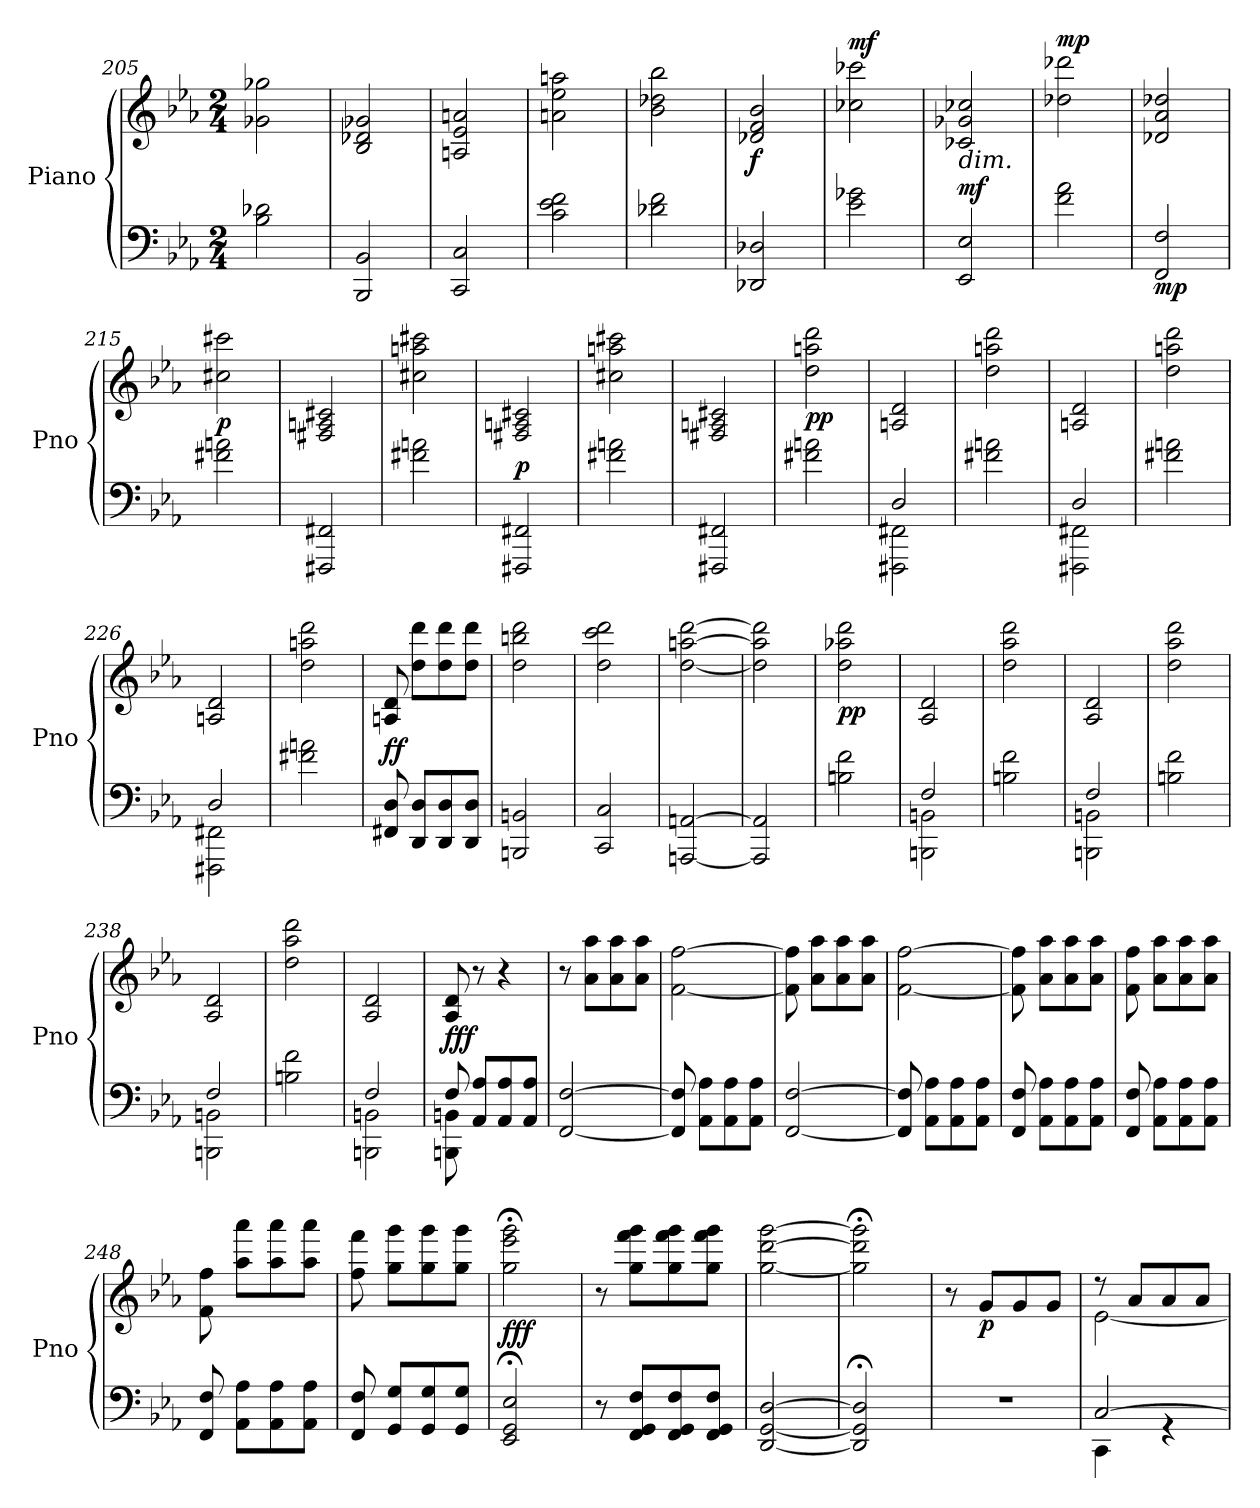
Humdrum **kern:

**kern	**kern	**dynam
*part1	*part1	*part1
*staff2	*staff1	*staff1/2
*I"Piano	*	*
*I'Pno	*	*
*clefF4	*clefG2	*
*k[b-e-a-]	*k[b-e-a-]	*
*M2/4	*M2/4	*
=205	=205	=205
2B-\ 2d-X\	2g-X\ 2gg-X\	.
=206	=206	=206
2BBB-/ 2BB-/	2B-/ 2d-X/ 2g-X/	.
=207	=207	=207
2CC/ 2C/	2An/ 2e-/ 2an/	.
=208	=208	=208
2c\ 2e-\ 2f\	2an\ 2ee-\ 2aan\	.
=209	=209	=209
2d-X\ 2f\	2b-\ 2dd-X\ 2bb-\	.
!!LO:LB:g=z
=210	=210	=210
!	!	!LO:DY:b
2DD-X/ 2D-X/	2d-X/ 2f/ 2b-/	f
=211	=211	=211
!	!	!LO:DY:a
2e-\ 2g-X\	2cc-X\ 2ccc-X\	mf
=212	=212	=212
!LO:TX:a:i:t=dim.	!	!
!	!	!LO:DY:a=2
2EE-/ 2E-/	2c-X/ 2g-X/ 2cc-X/	mf
=213	=213	=213
!	!	!LO:DY:a
2f\ 2a-\	2dd-X\ 2ddd-X\	mp
=214	=214	=214
!	!	!LO:DY:b=2
2FF/ 2F/	2d-X/ 2a-/ 2dd-X/	mp
=215	=215	=215
!	!	!LO:DY:b
2f#X\ 2an\	2cc#X\ 2ccc#X\	p
=216	=216	=216
2FFF#X/ 2FF#X/	2F#X/ 2An/ 2c#X/	.
=217	=217	=217
2f#X\ 2an\	2cc#X\ 2aan\ 2ccc#X\	.
=218	=218	=218
!	!	!LO:DY:a=2
2FFF#X/ 2FF#X/	2F#X/ 2An/ 2c#X/	p
=219	=219	=219
2f#X\ 2an\	2cc#X\ 2aan\ 2ccc#X\	.
=220	=220	=220
2FFF#X/ 2FF#X/	2F#X/ 2An/ 2c#X/	.
!!LO:LB:g=z
=221	=221	=221
!	!	!LO:DY:b
2f#X\ 2an\	2dd\ 2aan\ 2ddd\	pp
=222	=222	=222
*^	*	*
2D/	2FFF#X\ 2FF#X\	2An/ 2d/	.
*v	*v	*	*
=223	=223	=223
2f#X\ 2an\	2dd\ 2aan\ 2ddd\	.
=224	=224	=224
*^	*	*
2D/	2FFF#X\ 2FF#X\	2An/ 2d/	.
*v	*v	*	*
=225	=225	=225
2f#X\ 2an\	2dd\ 2aan\ 2ddd\	.
=226	=226	=226
*^	*	*
2D/	2FFF#X\ 2FF#X\	2An/ 2d/	.
*v	*v	*	*
=227	=227	=227
2f#X\ 2an\	2dd\ 2aan\ 2ddd\	.
=228	=228	=228
!	!	!LO:DY:a=2
8FF#X/ 8D/	8An/ 8d/	ff
8DD/ 8D/L	8dd\ 8ddd\L	.
8DD/ 8D/	8dd\ 8ddd\	.
8DD/ 8D/J	8dd\ 8ddd\J	.
=229	=229	=229
2BBBn/ 2BBn/	2dd\ 2bbn\ 2ddd\	.
=230	=230	=230
2CC/ 2C/	2dd\ 2ccc\ 2ddd\	.
!!LO:LB:g=z
=231	=231	=231
[2AAAn/ [2AAn/	[2dd\ [2aan\ [2ddd\	.
=232	=232	=232
2AAA/] 2AA/]	2dd\] 2aa\] 2ddd\]	.
=233	=233	=233
!	!	!LO:DY:b
2Bn\ 2f\	2dd\ 2aa-X\ 2ddd\	pp
=234	=234	=234
*^	*	*
2F/	2BBBn\ 2BBn\	2A-/ 2d/	.
*v	*v	*	*
=235	=235	=235
2Bn\ 2f\	2dd\ 2aa-\ 2ddd\	.
=236	=236	=236
*^	*	*
2F/	2BBBn\ 2BBn\	2A-/ 2d/	.
*v	*v	*	*
=237	=237	=237
2Bn\ 2f\	2dd\ 2aa-\ 2ddd\	.
=238	=238	=238
*^	*	*
2F/	2BBBn\ 2BBn\	2A-/ 2d/	.
*v	*v	*	*
=239	=239	=239
2Bn\ 2f\	2dd\ 2aa-\ 2ddd\	.
=240	=240	=240
*^	*	*
2F/	2BBBn\ 2BBn\	2A-/ 2d/	.
!!LO:LB:g=z
=241	=241	=241	=241
!	!	!	!LO:DY:a=2
!	!	!	!LO:DY:n=1:a=2
8F/	8BBBn\ 8BBn\	8A-/ 8d/	f ff
8AA-/ 8A-/L	4.ryy	8r	.
8AA-/ 8A-/	.	4r	.
8AA-/ 8A-/J	.	.	.
*v	*v	*	*
=242	=242	=242
[2FF/ [2F/	8r	.
.	8a-\ 8aa-\L	.
.	8a-\ 8aa-\	.
.	8a-\ 8aa-\J	.
=243	=243	=243
8FF/] 8F/]	[2f\ [2ff\	.
8AA-\ 8A-\L	.	.
8AA-\ 8A-\	.	.
8AA-\ 8A-\J	.	.
=244	=244	=244
[2FF/ [2F/	8f\] 8ff\]	.
.	8a-\ 8aa-\L	.
.	8a-\ 8aa-\	.
.	8a-\ 8aa-\J	.
=245	=245	=245
8FF/] 8F/]	[2f\ [2ff\	.
8AA-\ 8A-\L	.	.
8AA-\ 8A-\	.	.
8AA-\ 8A-\J	.	.
!!LO:PB:g=z
=246	=246	=246
8FF/ 8F/	8f\] 8ff\]	.
8AA-\ 8A-\L	8a-\ 8aa-\L	.
8AA-\ 8A-\	8a-\ 8aa-\	.
8AA-\ 8A-\J	8a-\ 8aa-\J	.
=247	=247	=247
8FF/ 8F/	8f\ 8ff\	.
8AA-\ 8A-\L	8a-\ 8aa-\L	.
8AA-\ 8A-\	8a-\ 8aa-\	.
8AA-\ 8A-\J	8a-\ 8aa-\J	.
=248	=248	=248
8FF/ 8F/	8f\ 8ff\	.
8AA-\ 8A-\L	8aa-\ 8aaa-\L	.
8AA-\ 8A-\	8aa-\ 8aaa-\	.
8AA-\ 8A-\J	8aa-\ 8aaa-\J	.
=249	=249	=249
8FF/ 8F/	8ff\ 8fff\	.
8GG/ 8G/L	8gg\ 8ggg\L	.
8GG/ 8G/	8gg\ 8ggg\	.
8GG/ 8G/J	8gg\ 8ggg\J	.
=250	=250	=250
*	*MM60	*
!	!	!LO:DY:b
2EE-/;< 2GG/;< 2E-/;<	2gg\;< 2eee-\;< 2ggg\;<	fff
!!LO:LB:g=z
=251	=251	=251
8r	8r	.
*	*MM164	*
8FF/ 8GG/ 8F/L	8gg\ 8fff\ 8ggg\L	.
8FF/ 8GG/ 8F/	8gg\ 8fff\ 8ggg\	.
8FF/ 8GG/ 8F/J	8gg\ 8fff\ 8ggg\J	.
=252	=252	=252
[2DD/ [2GG/ [2D/	[2gg\ [2ddd\ [2ggg\	.
=253	=253	=253
*	*MM60	*
2DD/];< 2GG/];< 2D/];<	2gg\];< 2ddd\];< 2ggg\];<	.
=254	=254	=254
2r	8r	.
*	*MM164	*
!	!	!LO:DY:b
.	8g/L	p
.	8g/	.
.	8g/J	.
=255	=255	=255
*^	*^	*
[2C/	4CC\	8r	[2e-\	.
.	.	8a-/L	.	.
.	4rGG	8a-/	.	.
.	.	8a-/J	.	.
*v	*v	*	*	*
*	*v	*v	*
=	=	=
*-	*-	*-
